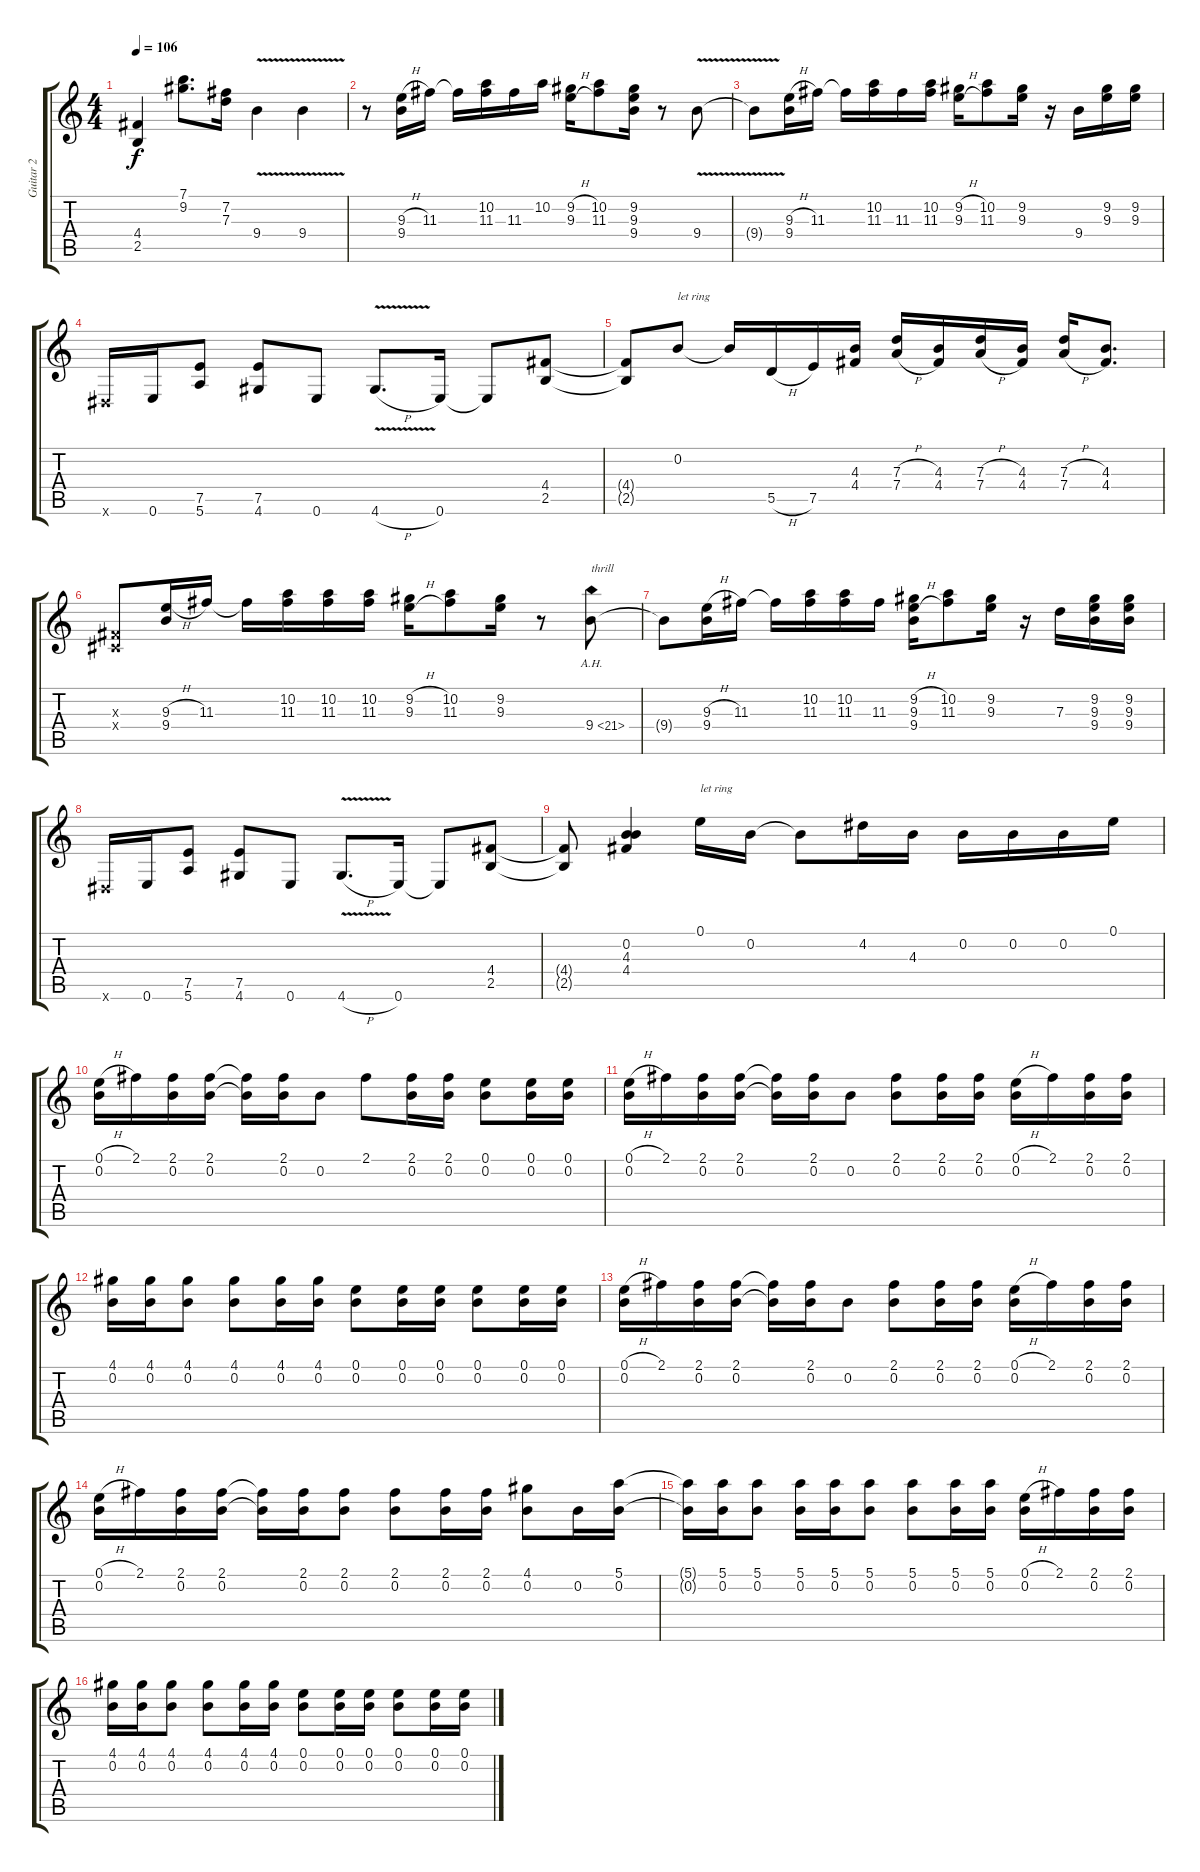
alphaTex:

\track ("Guitar 2" "Guitar 2") {instrument distortionguitar}
\staff {score tabs}
\tuning (E4 B3 G3 D3 A2 E2) {hide}
\ts (4 4)
\tempo 106
\clef g2
\ks c
(4.4{t} 2.5{t}).4{dy f} (7.1 9.2).8{d} (7.2 7.3).16 9.4{v}.4 9.4{v}.4 |
r.8 (9.3{h} 9.4).16 11.3.16 11.3{t}.16 (10.2 11.3).16 11.3.16 10.2.16 (9.2{h} 9.3{h}).16 (10.2 11.3).8 (9.2 9.3 9.4).16 r.8 9.4{v}.8 |
9.4{t}.8 (9.3{h} 9.4).16 11.3.16 11.3{t}.16 (10.2 11.3).16 11.3.16 (10.2 11.3).16 (9.2{h} 9.3{h}).16 (10.2 11.3).8 (9.2 9.3).16 r.16 9.4.16 (9.2 9.3).16 (9.2 9.3).16 |
-1.6{x}.16 0.6.16 (7.5 5.6).8 (7.5 4.6).8 0.6.8 4.6{v h}.8{d} 0.6.16 0.6{t}.8 (4.4 2.5).8 |
(4.4{t} 2.5{t}).8 0.2.8{txt "let ring"} 0.2{t}.16 5.5{h}.16 7.5.16 (4.3 4.4).16 (7.3{h} 7.4{h}).16 (4.3 4.4).16 (7.3{h} 7.4{h}).16 (4.3 4.4).16 (7.3{h} 7.4{h}).16 (4.3 4.4).8{d} |
(-1.3{x} -1.4{x}).8 (9.3{h} 9.4).16 11.3.16 11.3{t}.16 (10.2 11.3).16 (10.2 11.3).16 (10.2 11.3).16 (9.2{h} 9.3{h}).16 (10.2 11.3).8 (9.2 9.3).16 r.8 9.4{ah 12}.8{txt "thrill"} |
9.4{t}.8 (9.3{h} 9.4).16 11.3.16 11.3{t}.16 (10.2 11.3).16 (10.2 11.3).16 11.3.16 (9.2{h} 9.3{h} 9.4).16 (10.2 11.3).8 (9.2 9.3).16 r.16 7.3.16 (9.2 9.3 9.4).16 (9.2 9.3 9.4).16 |
-1.6{x}.16 0.6.16 (7.5 5.6).8 (7.5 4.6).8 0.6.8 4.6{v h}.8{d} 0.6.16 0.6{t}.8 (4.4 2.5).8 |
(4.4{t} 2.5{t}).8 (0.2 4.3 4.4).4 0.1.16{txt "let ring"} 0.2.16 0.2{t}.8 4.2.16 4.3.16 0.2.16 0.2.16 0.2.16 0.1.16 |
(0.1{h} 0.2).16 2.1.16 (2.1 0.2).16 (2.1 0.2).16 (2.1{t} 0.2{t}).16 (2.1 0.2).16 0.2.8 2.1.8 (2.1 0.2).16 (2.1 0.2).16 (0.1 0.2).8 (0.1 0.2).16 (0.1 0.2).16 |
(0.1{h} 0.2).16 2.1.16 (2.1 0.2).16 (2.1 0.2).16 (2.1{t} 0.2{t}).16 (2.1 0.2).16 0.2.8 (2.1 0.2).8 (2.1 0.2).16 (2.1 0.2).16 (0.1{h} 0.2).16 2.1.16 (2.1 0.2).16 (2.1 0.2).16 |
(4.1 0.2).16 (4.1 0.2).16 (4.1 0.2).8 (4.1 0.2).8 (4.1 0.2).16 (4.1 0.2).16 (0.1 0.2).8 (0.1 0.2).16 (0.1 0.2).16 (0.1 0.2).8 (0.1 0.2).16 (0.1 0.2).16 |
(0.1{h} 0.2).16 2.1.16 (2.1 0.2).16 (2.1 0.2).16 (2.1{t} 0.2{t}).16 (2.1 0.2).16 0.2.8 (2.1 0.2).8 (2.1 0.2).16 (2.1 0.2).16 (0.1{h} 0.2).16 2.1.16 (2.1 0.2).16 (2.1 0.2).16 |
(0.1{h} 0.2).16 2.1.16 (2.1 0.2).16 (2.1 0.2).16 (2.1{t} 0.2{t}).16 (2.1 0.2).16 (2.1 0.2).8 (2.1 0.2).8 (2.1 0.2).16 (2.1 0.2).16 (4.1 0.2).8 0.2.16 (5.1 0.2).16 |
(5.1{t} 0.2{t}).16 (5.1 0.2).16 (5.1 0.2).8 (5.1 0.2).16 (5.1 0.2).16 (5.1 0.2).8 (5.1 0.2).8 (5.1 0.2).16 (5.1 0.2).16 (0.1{h} 0.2).16 2.1.16 (2.1 0.2).16 (2.1 0.2).16 |
(4.1 0.2).16 (4.1 0.2).16 (4.1 0.2).8 (4.1 0.2).8 (4.1 0.2).16 (4.1 0.2).16 (0.1 0.2).8 (0.1 0.2).16 (0.1 0.2).16 (0.1 0.2).8 (0.1 0.2).16 (0.1 0.2).16
